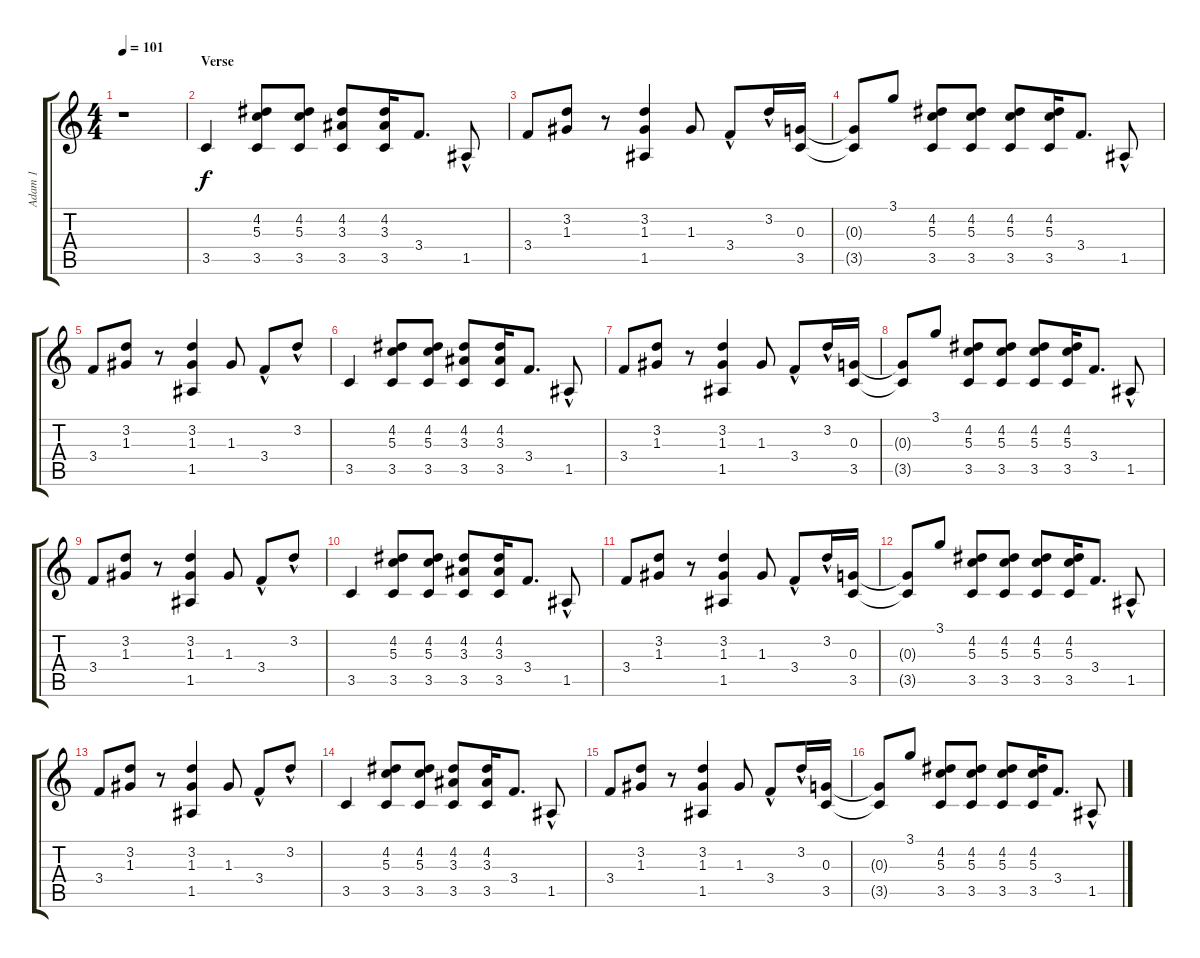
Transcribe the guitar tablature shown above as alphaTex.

\track ("Adam 1" "Adam 1") {instrument electricguitarclean}
\staff {score tabs}
\tuning (E4 B3 G3 D3 A2 E2) {hide}
\ts (4 4)
\tempo 101
\clef g2
\ks c
r.1{dy f} |
\section ("" "Verse")
3.5.4 (4.2 5.3 3.5).8 (4.2 5.3 3.5).8 (4.2 3.3 3.5).8 (4.2 3.3 3.5).16 3.4.8{d} 1.5{hac}.8 |
3.4.8 (3.2 1.3).8 r.8 (3.2 1.3 1.5).4 1.3.8 3.4{hac}.8 3.2{hac}.16 (0.3 3.5).16 |
(0.3{t} 3.5{t}).8 3.1.8 (4.2 5.3 3.5).8 (4.2 5.3 3.5).8 (4.2 5.3 3.5).8 (4.2 5.3 3.5).16 3.4.8{d} 1.5{hac}.8 |
3.4.8 (3.2 1.3).8 r.8 (3.2 1.3 1.5).4 1.3.8 3.4{hac}.8 3.2{hac}.8 |
3.5.4 (4.2 5.3 3.5).8 (4.2 5.3 3.5).8 (4.2 3.3 3.5).8 (4.2 3.3 3.5).16 3.4.8{d} 1.5{hac}.8 |
3.4.8 (3.2 1.3).8 r.8 (3.2 1.3 1.5).4 1.3.8 3.4{hac}.8 3.2{hac}.16 (0.3 3.5).16 |
(0.3{t} 3.5{t}).8 3.1.8 (4.2 5.3 3.5).8 (4.2 5.3 3.5).8 (4.2 5.3 3.5).8 (4.2 5.3 3.5).16 3.4.8{d} 1.5{hac}.8 |
3.4.8 (3.2 1.3).8 r.8 (3.2 1.3 1.5).4 1.3.8 3.4{hac}.8 3.2{hac}.8 |
3.5.4 (4.2 5.3 3.5).8 (4.2 5.3 3.5).8 (4.2 3.3 3.5).8 (4.2 3.3 3.5).16 3.4.8{d} 1.5{hac}.8 |
3.4.8 (3.2 1.3).8 r.8 (3.2 1.3 1.5).4 1.3.8 3.4{hac}.8 3.2{hac}.16 (0.3 3.5).16 |
(0.3{t} 3.5{t}).8 3.1.8 (4.2 5.3 3.5).8 (4.2 5.3 3.5).8 (4.2 5.3 3.5).8 (4.2 5.3 3.5).16 3.4.8{d} 1.5{hac}.8 |
3.4.8 (3.2 1.3).8 r.8 (3.2 1.3 1.5).4 1.3.8 3.4{hac}.8 3.2{hac}.8 |
3.5.4 (4.2 5.3 3.5).8 (4.2 5.3 3.5).8 (4.2 3.3 3.5).8 (4.2 3.3 3.5).16 3.4.8{d} 1.5{hac}.8 |
3.4.8 (3.2 1.3).8 r.8 (3.2 1.3 1.5).4 1.3.8 3.4{hac}.8 3.2{hac}.16 (0.3 3.5).16 |
(0.3{t} 3.5{t}).8 3.1.8 (4.2 5.3 3.5).8 (4.2 5.3 3.5).8 (4.2 5.3 3.5).8 (4.2 5.3 3.5).16 3.4.8{d} 1.5{hac}.8
